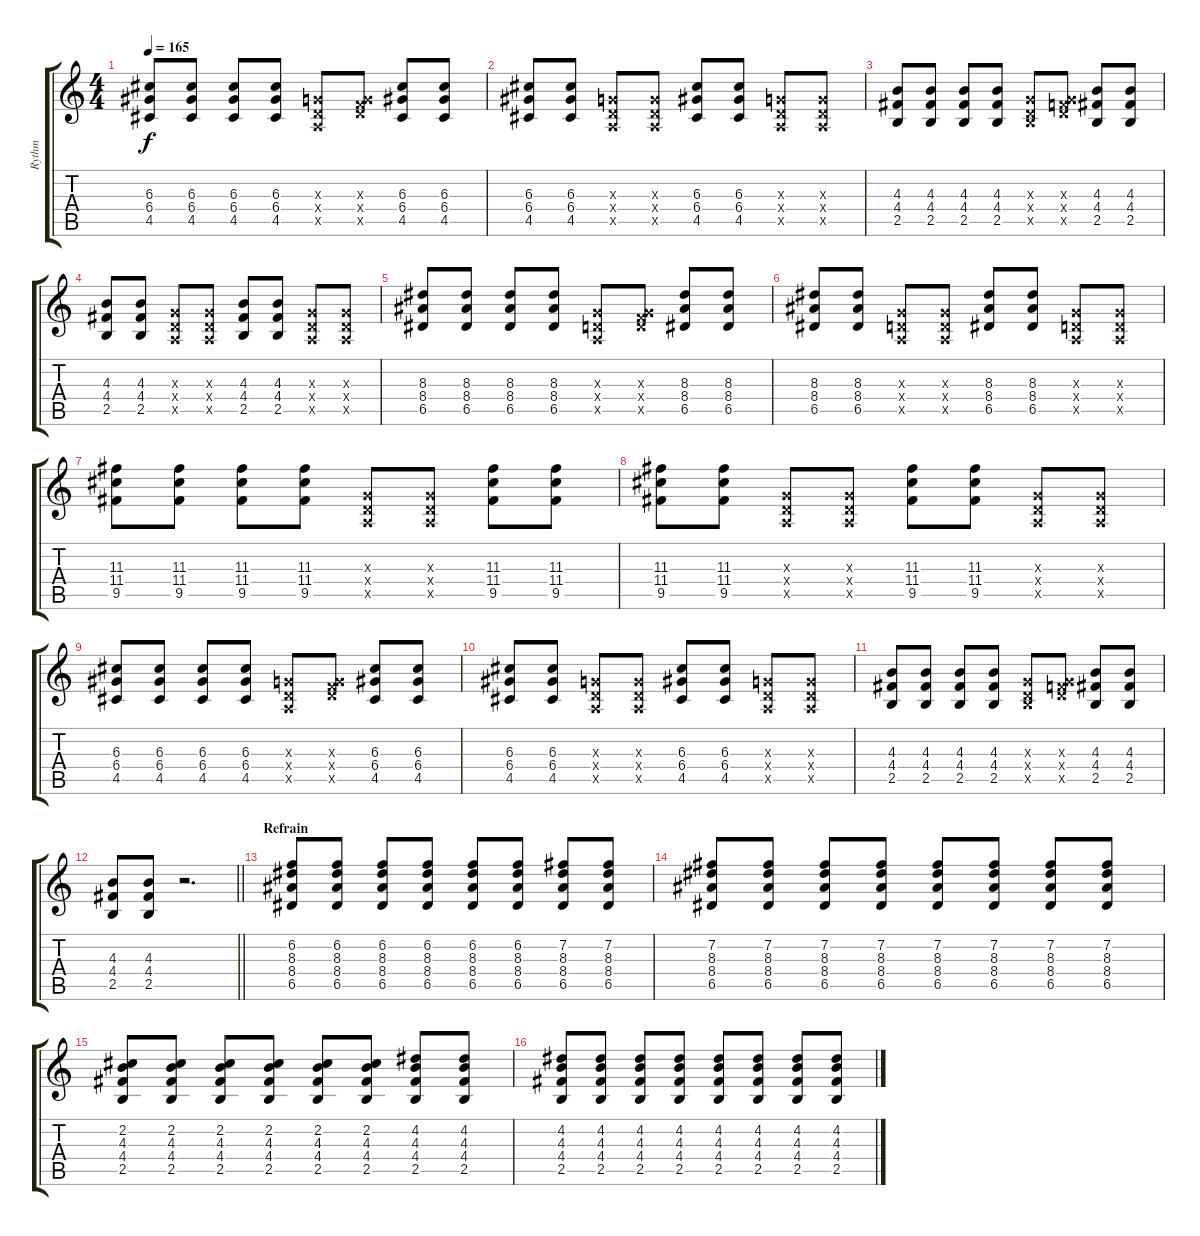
\track ("Rythm" "Rythm") {instrument acousticguitarsteel}
\staff {score tabs}
\tuning (E4 B3 G3 D3 A2 E2) {hide}
\ts (4 4)
\tempo 165
\clef g2
\ks c
(6.3 6.4 4.5).8{dy f} (6.3 6.4 4.5).8 (6.3 6.4 4.5).8 (6.3 6.4 4.5).8 (0.3{x} 0.4{x} 0.5{x}).8 (0.3{x} 0.4{x} 8.5{x}).8 (6.3 6.4 4.5).8 (6.3 6.4 4.5).8 |
(6.3 6.4 4.5).8 (6.3 6.4 4.5).8 (0.3{x} 0.4{x} 0.5{x}).8 (0.3{x} 0.4{x} 0.5{x}).8 (6.3 6.4 4.5).8 (6.3 6.4 4.5).8 (0.3{x} 0.4{x} 0.5{x}).8 (0.3{x} 0.4{x} 0.5{x}).8 |
(4.3 4.4 2.5).8 (4.3 4.4 2.5).8 (4.3 4.4 2.5).8 (4.3 4.4 2.5).8 (0.3{x} 0.4{x} 2.5{x}).8 (0.3{x} 0.4{x} 8.5{x}).8 (4.3 4.4 2.5).8 (4.3 4.4 2.5).8 |
(4.3 4.4 2.5).8 (4.3 4.4 2.5).8 (0.3{x} 0.4{x} 0.5{x}).8 (0.3{x} 0.4{x} 0.5{x}).8 (4.3 4.4 2.5).8 (4.3 4.4 2.5).8 (0.3{x} 0.4{x} 0.5{x}).8 (0.3{x} 0.4{x} 0.5{x}).8 |
(8.3 8.4 6.5).8 (8.3 8.4 6.5).8 (8.3 8.4 6.5).8 (8.3 8.4 6.5).8 (0.3{x} 0.4{x} 0.5{x}).8 (0.3{x} 0.4{x} 8.5{x}).8 (8.3 8.4 6.5).8 (8.3 8.4 6.5).8 |
(8.3 8.4 6.5).8 (8.3 8.4 6.5).8 (0.3{x} 0.4{x} 0.5{x}).8 (0.3{x} 0.4{x} 0.5{x}).8 (8.3 8.4 6.5).8 (8.3 8.4 6.5).8 (0.3{x} 0.4{x} 0.5{x}).8 (0.3{x} 0.4{x} 0.5{x}).8 |
(11.3 11.4 9.5).8 (11.3 11.4 9.5).8 (11.3 11.4 9.5).8 (11.3 11.4 9.5).8 (0.3{x} 0.4{x} 0.5{x}).8 (0.3{x} 0.4{x} 0.5{x}).8 (11.3 11.4 9.5).8 (11.3 11.4 9.5).8 |
(11.3 11.4 9.5).8 (11.3 11.4 9.5).8 (0.3{x} 0.4{x} 0.5{x}).8 (0.3{x} 0.4{x} 0.5{x}).8 (11.3 11.4 9.5).8 (11.3 11.4 9.5).8 (0.3{x} 0.4{x} 0.5{x}).8 (0.3{x} 0.4{x} 0.5{x}).8 |
(6.3 6.4 4.5).8 (6.3 6.4 4.5).8 (6.3 6.4 4.5).8 (6.3 6.4 4.5).8 (0.3{x} 0.4{x} 0.5{x}).8 (0.3{x} 0.4{x} 8.5{x}).8 (6.3 6.4 4.5).8 (6.3 6.4 4.5).8 |
(6.3 6.4 4.5).8 (6.3 6.4 4.5).8 (0.3{x} 0.4{x} 0.5{x}).8 (0.3{x} 0.4{x} 0.5{x}).8 (6.3 6.4 4.5).8 (6.3 6.4 4.5).8 (0.3{x} 0.4{x} 0.5{x}).8 (0.3{x} 0.4{x} 0.5{x}).8 |
(4.3 4.4 2.5).8 (4.3 4.4 2.5).8 (4.3 4.4 2.5).8 (4.3 4.4 2.5).8 (0.3{x} 0.4{x} 2.5{x}).8 (0.3{x} 0.4{x} 8.5{x}).8 (4.3 4.4 2.5).8 (4.3 4.4 2.5).8 |
\barLineRight lightlight
(4.3 4.4 2.5).8 (4.3 4.4 2.5).8 r.2{d} |
\section ("" "Refrain")
(6.2 8.3 8.4 6.5).8{instrument distortionguitar} (6.2 8.3 8.4 6.5).8 (6.2 8.3 8.4 6.5).8 (6.2 8.3 8.4 6.5).8 (6.2 8.3 8.4 6.5).8 (6.2 8.3 8.4 6.5).8 (7.2 8.3 8.4 6.5).8 (7.2 8.3 8.4 6.5).8 |
(7.2 8.3 8.4 6.5).8 (7.2 8.3 8.4 6.5).8 (7.2 8.3 8.4 6.5).8 (7.2 8.3 8.4 6.5).8 (7.2 8.3 8.4 6.5).8 (7.2 8.3 8.4 6.5).8 (7.2 8.3 8.4 6.5).8 (7.2 8.3 8.4 6.5).8 |
(2.2 4.3 4.4 2.5).8 (2.2 4.3 4.4 2.5).8 (2.2 4.3 4.4 2.5).8 (2.2 4.3 4.4 2.5).8 (2.2 4.3 4.4 2.5).8 (2.2 4.3 4.4 2.5).8 (4.2 4.3 4.4 2.5).8 (4.2 4.3 4.4 2.5).8 |
(4.2 4.3 4.4 2.5).8 (4.2 4.3 4.4 2.5).8 (4.2 4.3 4.4 2.5).8 (4.2 4.3 4.4 2.5).8 (4.2 4.3 4.4 2.5).8 (4.2 4.3 4.4 2.5).8 (4.2 4.3 4.4 2.5).8 (4.2 4.3 4.4 2.5).8
